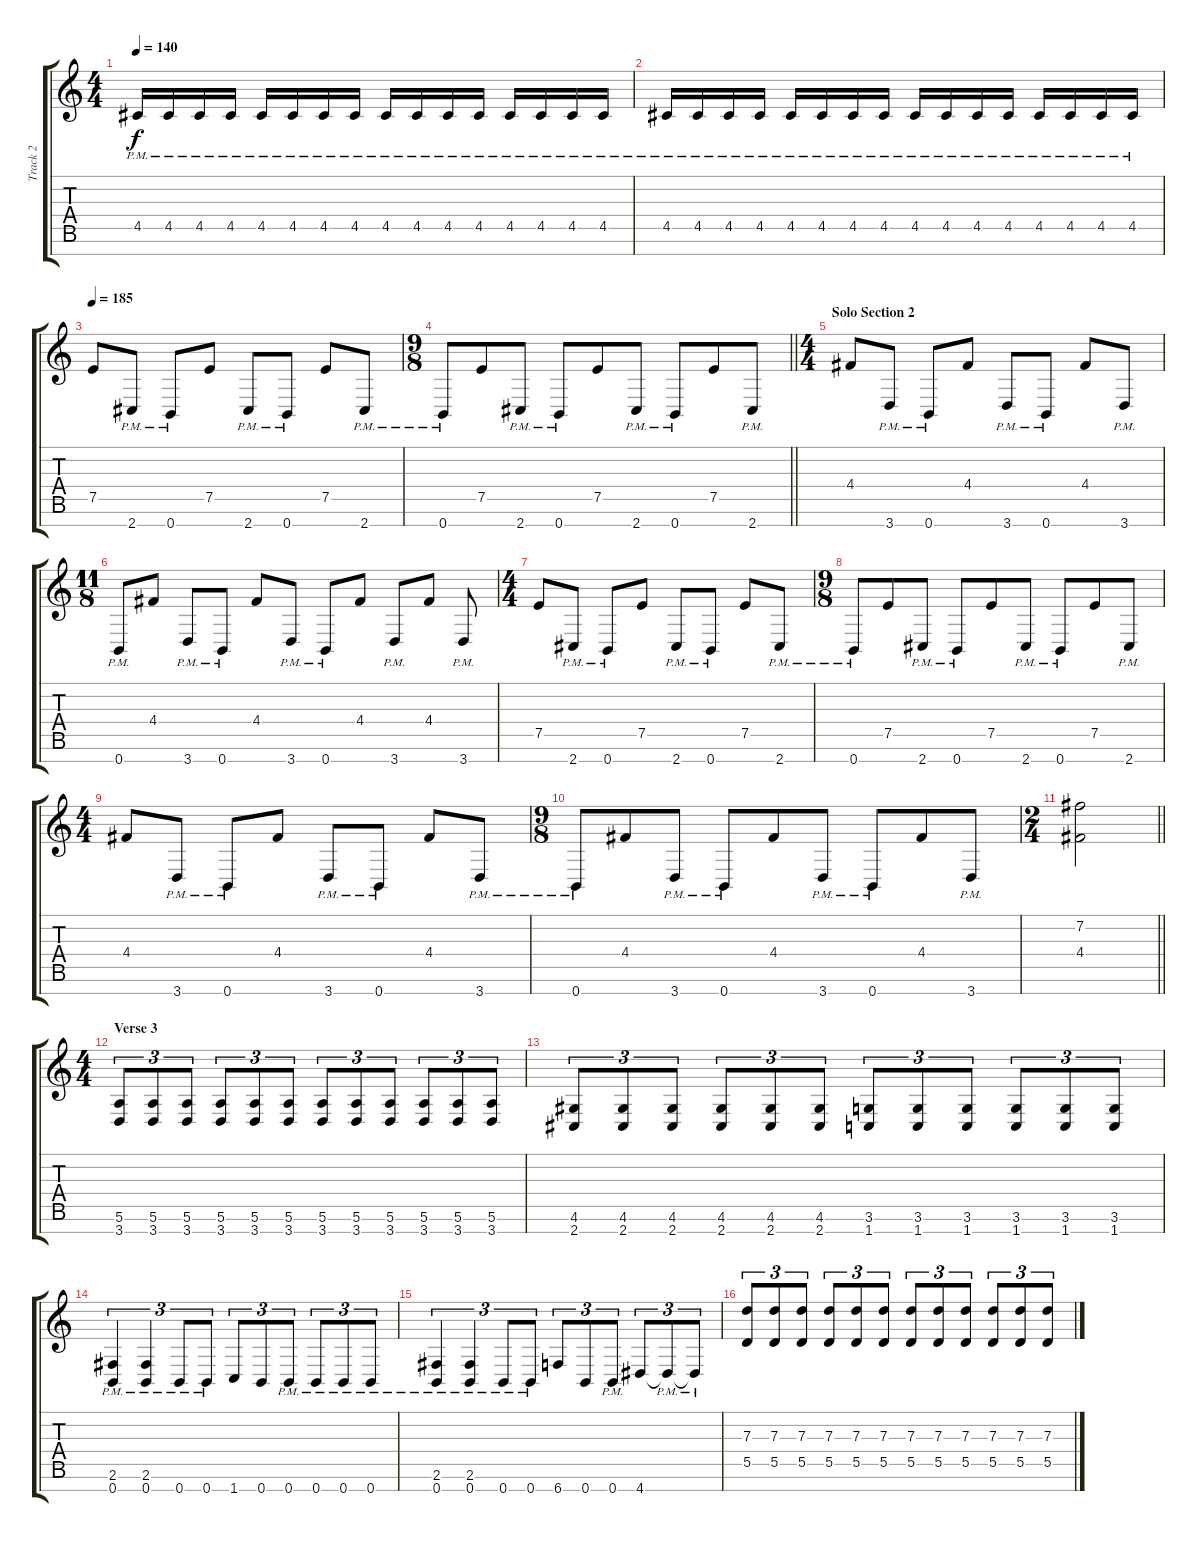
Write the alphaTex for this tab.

\track ("Track 2" "Track 2") {instrument distortionguitar}
\staff {score tabs}
\tuning (E4 B3 G3 D3 A2 E2 B1) {hide}
\ts (4 4)
\tempo 140
\clef g2
\ks c
4.5{pm}.16{dy f} 4.5{pm}.16 4.5{pm}.16 4.5{pm}.16 4.5{pm}.16 4.5{pm}.16 4.5{pm}.16 4.5{pm}.16 4.5{pm}.16 4.5{pm}.16 4.5{pm}.16 4.5{pm}.16 4.5{pm}.16 4.5{pm}.16 4.5{pm}.16 4.5{pm}.16 |
4.5{pm}.16 4.5{pm}.16 4.5{pm}.16 4.5{pm}.16 4.5{pm}.16 4.5{pm}.16 4.5{pm}.16 4.5{pm}.16 4.5{pm}.16 4.5{pm}.16 4.5{pm}.16 4.5{pm}.16 4.5{pm}.16 4.5{pm}.16 4.5{pm}.16 4.5{pm}.16 |
\tempo 185
7.5.8 2.7{pm}.8 0.7{pm}.8 7.5.8 2.7{pm}.8 0.7{pm}.8 7.5.8 2.7{pm}.8 |
\ts (9 8)
\barLineRight lightlight
0.7{pm}.8 7.5.8 2.7{pm}.8 0.7{pm}.8 7.5.8 2.7{pm}.8 0.7{pm}.8 7.5.8 2.7{pm}.8 |
\ts (4 4)
\section ("" "Solo Section 2")
4.4.8 3.7{pm}.8 0.7{pm}.8 4.4.8 3.7{pm}.8 0.7{pm}.8 4.4.8 3.7{pm}.8 |
\ts (11 8)
0.7{pm}.8 4.4.8 3.7{pm}.8 0.7{pm}.8 4.4.8 3.7{pm}.8 0.7{pm}.8 4.4.8 3.7{pm}.8 4.4.8 3.7{pm}.8 |
\ts (4 4)
7.5.8 2.7{pm}.8 0.7{pm}.8 7.5.8 2.7{pm}.8 0.7{pm}.8 7.5.8 2.7{pm}.8 |
\ts (9 8)
0.7{pm}.8 7.5.8 2.7{pm}.8 0.7{pm}.8 7.5.8 2.7{pm}.8 0.7{pm}.8 7.5.8 2.7{pm}.8 |
\ts (4 4)
4.4.8 3.7{pm}.8 0.7{pm}.8 4.4.8 3.7{pm}.8 0.7{pm}.8 4.4.8 3.7{pm}.8 |
\ts (9 8)
0.7{pm}.8 4.4.8 3.7{pm}.8 0.7{pm}.8 4.4.8 3.7{pm}.8 0.7{pm}.8 4.4.8 3.7{pm}.8 |
\ts (2 4)
\barLineRight lightlight
(7.2 4.4).2 |
\ts (4 4)
\section ("" "Verse 3")
(5.6 3.7).8{tu (3 2)} (5.6 3.7).8{tu (3 2)} (5.6 3.7).8{tu (3 2)} (5.6 3.7).8{tu (3 2)} (5.6 3.7).8{tu (3 2)} (5.6 3.7).8{tu (3 2)} (5.6 3.7).8{tu (3 2)} (5.6 3.7).8{tu (3 2)} (5.6 3.7).8{tu (3 2)} (5.6 3.7).8{tu (3 2)} (5.6 3.7).8{tu (3 2)} (5.6 3.7).8{tu (3 2)} |
(4.6 2.7).8{tu (3 2)} (4.6 2.7).8{tu (3 2)} (4.6 2.7).8{tu (3 2)} (4.6 2.7).8{tu (3 2)} (4.6 2.7).8{tu (3 2)} (4.6 2.7).8{tu (3 2)} (3.6 1.7).8{tu (3 2)} (3.6 1.7).8{tu (3 2)} (3.6 1.7).8{tu (3 2)} (3.6 1.7).8{tu (3 2)} (3.6 1.7).8{tu (3 2)} (3.6 1.7).8{tu (3 2)} |
(2.6{pm} 0.7{pm}).4{tu (3 2)} (2.6{pm} 0.7{pm}).4{tu (3 2)} 0.7{pm}.8{tu (3 2)} 0.7{pm}.8{tu (3 2)} 1.7.8{tu (3 2)} 0.7.8{tu (3 2)} 0.7{pm}.8{tu (3 2)} 0.7{pm}.8{tu (3 2)} 0.7{pm}.8{tu (3 2)} 0.7{pm}.8{tu (3 2)} |
(2.6{pm} 0.7{pm}).4{tu (3 2)} (2.6{pm} 0.7{pm}).4{tu (3 2)} 0.7{pm}.8{tu (3 2)} 0.7{pm}.8{tu (3 2)} 6.7.8{tu (3 2)} 0.7.8{tu (3 2)} 0.7{pm}.8{tu (3 2)} 4.7.8{tu (3 2)} 4.7{pm t}.8{tu (3 2)} 4.7{pm t}.8{tu (3 2)} |
(7.3 5.5).8{tu (3 2)} (7.3 5.5).8{tu (3 2)} (7.3 5.5).8{tu (3 2)} (7.3 5.5).8{tu (3 2)} (7.3 5.5).8{tu (3 2)} (7.3 5.5).8{tu (3 2)} (7.3 5.5).8{tu (3 2)} (7.3 5.5).8{tu (3 2)} (7.3 5.5).8{tu (3 2)} (7.3 5.5).8{tu (3 2)} (7.3 5.5).8{tu (3 2)} (7.3 5.5).8{tu (3 2)}
